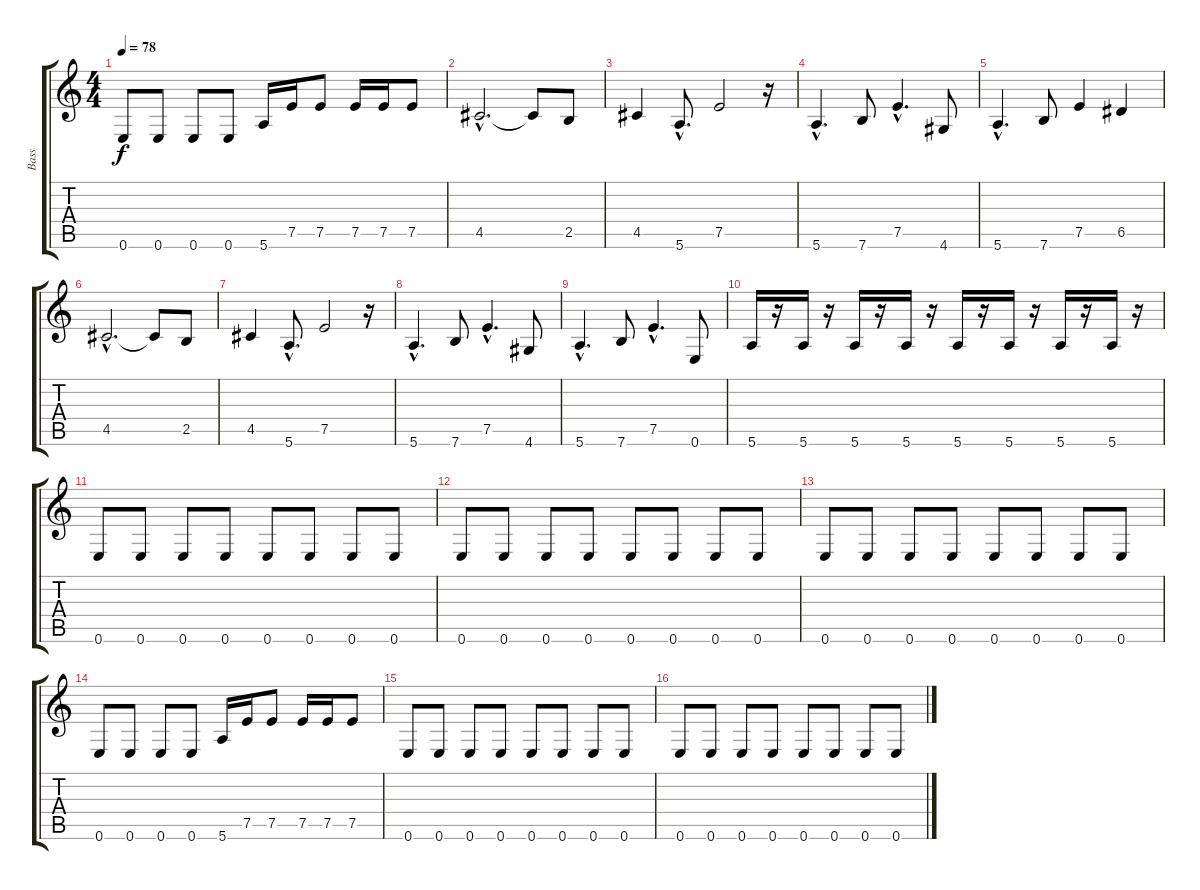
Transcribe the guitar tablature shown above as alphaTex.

\track ("Bass" "Bass") {instrument electricbassfinger}
\staff {score tabs}
\tuning (E4 B3 G3 D3 A2 E2) {hide}
\ts (4 4)
\tempo 78
\clef g2
\ks c
0.6.8{dy f} 0.6.8 0.6.8 0.6.8 5.6.16 7.5.16 7.5.8 7.5.16 7.5.16 7.5.8 |
4.5{hac}.2{d} 4.5{t}.8 2.5.8 |
4.5.4 5.6{hac}.8{d} 7.5.2 r.16 |
5.6{hac}.4{d} 7.6.8 7.5{hac}.4{d} 4.6.8 |
5.6{hac}.4{d} 7.6.8 7.5.4 6.5.4 |
4.5{hac}.2{d} 4.5{t}.8 2.5.8 |
4.5.4 5.6{hac}.8{d} 7.5.2 r.16 |
5.6{hac}.4{d} 7.6.8 7.5{hac}.4{d} 4.6.8 |
5.6{hac}.4{d} 7.6.8 7.5{hac}.4{d} 0.6.8 |
5.6.16 r.16 5.6.16 r.16 5.6.16 r.16 5.6.16 r.16 5.6.16 r.16 5.6.16 r.16 5.6.16 r.16 5.6.16 r.16 |
0.6.8 0.6.8 0.6.8 0.6.8 0.6.8 0.6.8 0.6.8 0.6.8 |
0.6.8 0.6.8 0.6.8 0.6.8 0.6.8 0.6.8 0.6.8 0.6.8 |
0.6.8 0.6.8 0.6.8 0.6.8 0.6.8 0.6.8 0.6.8 0.6.8 |
0.6.8 0.6.8 0.6.8 0.6.8 5.6.16 7.5.16 7.5.8 7.5.16 7.5.16 7.5.8 |
0.6.8 0.6.8 0.6.8 0.6.8 0.6.8 0.6.8 0.6.8 0.6.8 |
0.6.8 0.6.8 0.6.8 0.6.8 0.6.8 0.6.8 0.6.8 0.6.8
